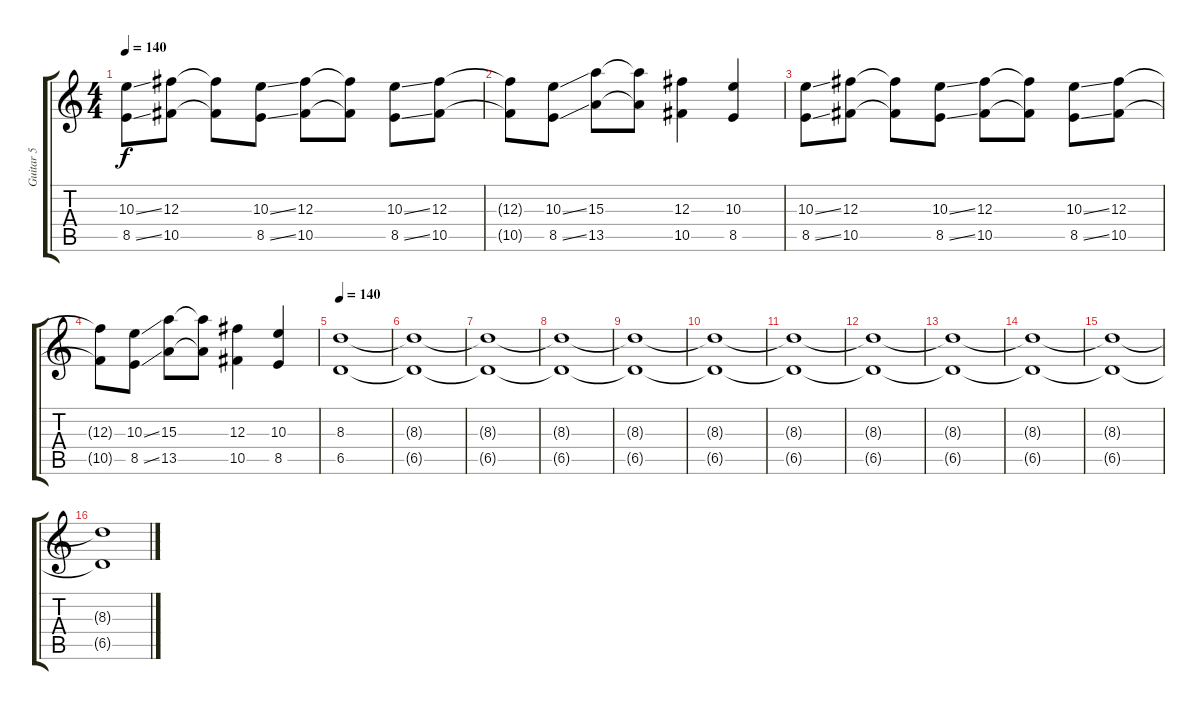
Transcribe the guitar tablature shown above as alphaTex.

\track ("Guitar 5" "Guitar 5") {instrument distortionguitar}
\staff {score tabs}
\tuning (Eb4 Bb3 Gb3 Db3 Ab2 Db2) {hide}
\ts (4 4)
\tempo 140
\clef g2
\ks c
(10.3{ss} 8.5{ss}).8{dy f} (12.3 10.5).8 (12.3{t} 10.5{t}).8 (10.3{ss} 8.5{ss}).8 (12.3 10.5).8 (12.3{t} 10.5{t}).8 (10.3{ss} 8.5{ss}).8 (12.3 10.5).8 |
(12.3{t} 10.5{t}).8 (10.3{ss} 8.5{ss}).8 (15.3 13.5).8 (15.3{t} 13.5{t}).8 (12.3 10.5).4 (10.3 8.5).4 |
(10.3{ss} 8.5{ss}).8 (12.3 10.5).8 (12.3{t} 10.5{t}).8 (10.3{ss} 8.5{ss}).8 (12.3 10.5).8 (12.3{t} 10.5{t}).8 (10.3{ss} 8.5{ss}).8 (12.3 10.5).8 |
(12.3{t} 10.5{t}).8 (10.3{ss} 8.5{ss}).8 (15.3 13.5).8 (15.3{t} 13.5{t}).8 (12.3 10.5).4 (10.3 8.5).4 |
\tempo 140
(8.3 6.5).1 |
(8.3{t} 6.5{t}).1 |
(8.3{t} 6.5{t}).1 |
(8.3{t} 6.5{t}).1 |
(8.3{t} 6.5{t}).1 |
(8.3{t} 6.5{t}).1 |
(8.3{t} 6.5{t}).1 |
(8.3{t} 6.5{t}).1 |
(8.3{t} 6.5{t}).1 |
(8.3{t} 6.5{t}).1 |
(8.3{t} 6.5{t}).1 |
(8.3{t} 6.5{t}).1
